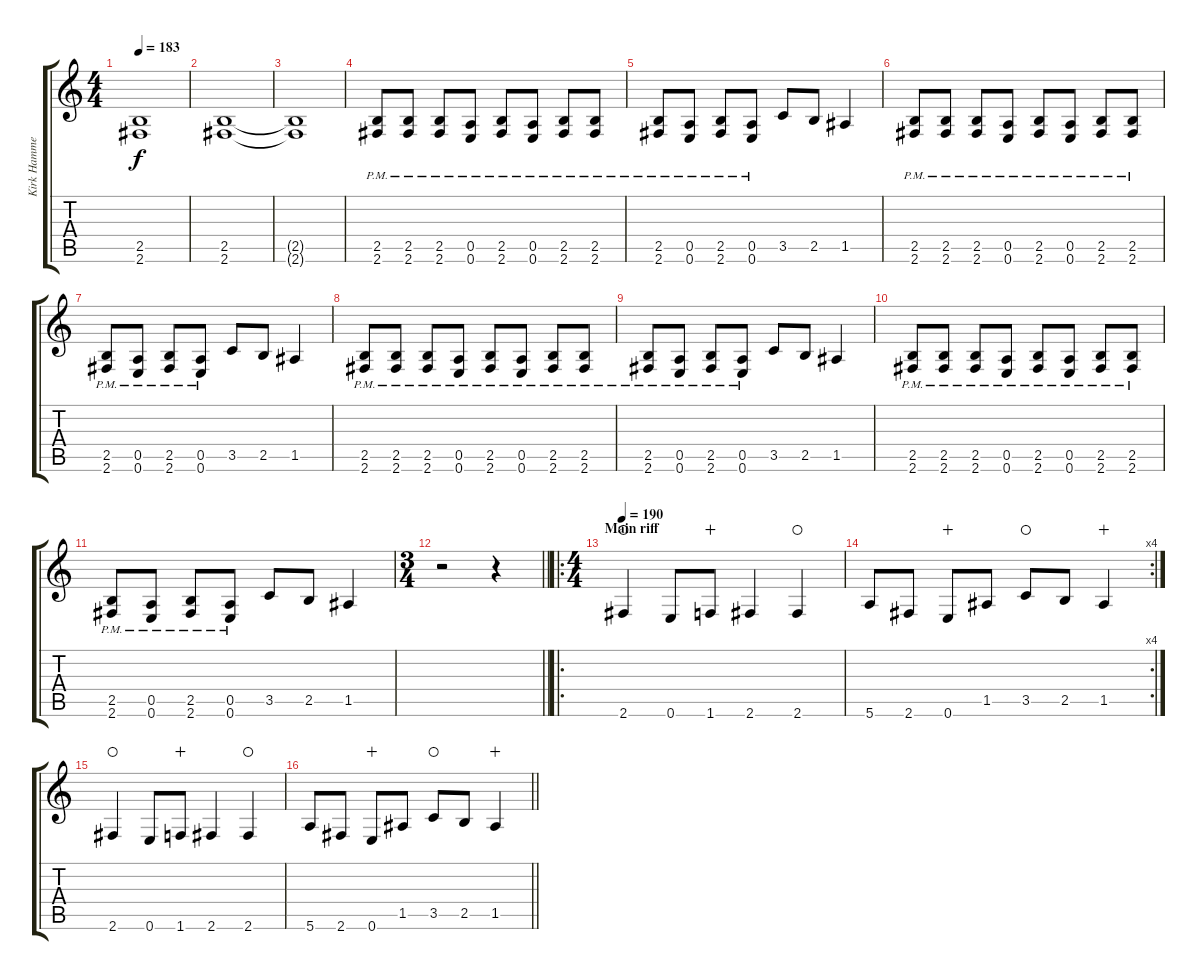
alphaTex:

\track ("Kirk Hammett" "Kirk Hamme") {instrument distortionguitar}
\staff {score tabs}
\tuning (E4 B3 G3 D3 A2 E2) {hide}
\ts (4 4)
\tempo 183
\clef g2
\ks c
(2.5{t} 2.6{t}).1{dy f} |
(2.5 2.6).1 |
(2.5{t} 2.6{t}).1 |
(2.5{pm} 2.6{pm}).8 (2.5{pm} 2.6{pm}).8 (2.5{pm} 2.6{pm}).8 (0.5{pm} 0.6{pm}).8 (2.5{pm} 2.6{pm}).8 (0.5{pm} 0.6{pm}).8 (2.5{pm} 2.6{pm}).8 (2.5{pm} 2.6{pm}).8 |
(2.5{pm} 2.6{pm}).8 (0.5{pm} 0.6{pm}).8 (2.5{pm} 2.6{pm}).8 (0.5{pm} 0.6{pm}).8 3.5.8 2.5.8 1.5.4 |
(2.5{pm} 2.6{pm}).8 (2.5{pm} 2.6{pm}).8 (2.5{pm} 2.6{pm}).8 (0.5{pm} 0.6{pm}).8 (2.5{pm} 2.6{pm}).8 (0.5{pm} 0.6{pm}).8 (2.5{pm} 2.6{pm}).8 (2.5{pm} 2.6{pm}).8 |
(2.5{pm} 2.6{pm}).8 (0.5{pm} 0.6{pm}).8 (2.5{pm} 2.6{pm}).8 (0.5{pm} 0.6{pm}).8 3.5.8 2.5.8 1.5.4 |
(2.5{pm} 2.6{pm}).8 (2.5{pm} 2.6{pm}).8 (2.5{pm} 2.6{pm}).8 (0.5{pm} 0.6{pm}).8 (2.5{pm} 2.6{pm}).8 (0.5{pm} 0.6{pm}).8 (2.5{pm} 2.6{pm}).8 (2.5{pm} 2.6{pm}).8 |
(2.5{pm} 2.6{pm}).8 (0.5{pm} 0.6{pm}).8 (2.5{pm} 2.6{pm}).8 (0.5{pm} 0.6{pm}).8 3.5.8 2.5.8 1.5.4 |
(2.5{pm} 2.6{pm}).8 (2.5{pm} 2.6{pm}).8 (2.5{pm} 2.6{pm}).8 (0.5{pm} 0.6{pm}).8 (2.5{pm} 2.6{pm}).8 (0.5{pm} 0.6{pm}).8 (2.5{pm} 2.6{pm}).8 (2.5{pm} 2.6{pm}).8 |
(2.5{pm} 2.6{pm}).8 (0.5{pm} 0.6{pm}).8 (2.5{pm} 2.6{pm}).8 (0.5{pm} 0.6{pm}).8 3.5.8 2.5.8 1.5.4 |
\ts (3 4)
\barLineRight lightlight
r.2 r.4 |
\ro
\ts (4 4)
\section ("" "Main riff")
\tempo 190
2.6.4{waho} 0.6.8 1.6.8{wahc} 2.6.4 2.6.4{waho} |
\rc 4
5.6.8 2.6.8 0.6.8{wahc} 1.5.8 3.5.8{waho} 2.5.8 1.5.4{wahc} |
2.6.4{waho} 0.6.8 1.6.8{wahc} 2.6.4 2.6.4{waho} |
\barLineRight lightlight
5.6.8 2.6.8 0.6.8{wahc} 1.5.8 3.5.8{waho} 2.5.8 1.5.4{wahc}
